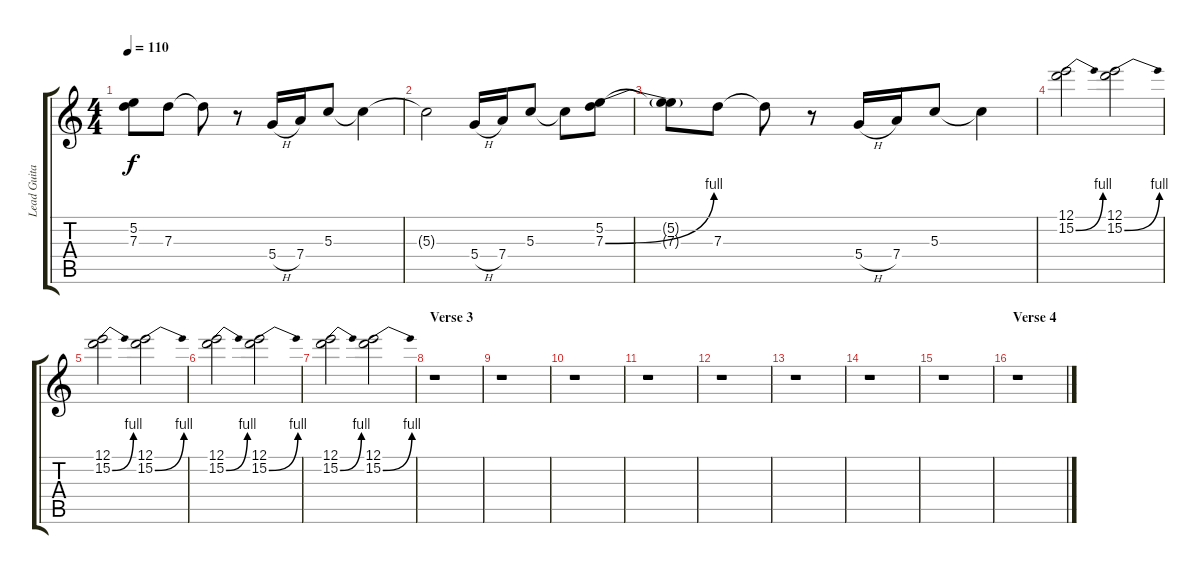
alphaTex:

\track ("Lead Guitar" "Lead Guita") {instrument overdrivenguitar}
\staff {score tabs}
\tuning (E4 B3 G3 D3 A2 E2) {hide}
\ts (4 4)
\tempo 110
\clef g2
\ks c
(5.2{t} 7.3{t}).8{dy f} 7.3.8 7.3{t}.8 r.8 5.4{h}.16 7.4.16 5.3.8 5.3{t}.4 |
5.3{t}.2 5.4{h}.16 7.4.16 5.3.8 5.3{t}.8 (5.2 7.3{be (bend 0 0 60 4)}).8 |
(5.2{t} 7.3{t}).8 7.3.8 7.3{t}.8 r.8 5.4{h}.16 7.4.16 5.3.8 5.3{t}.4 |
(12.1 15.2{be (bend 0 0 60 4)}).2 (12.1 15.2{be (bend 0 0 60 4)}).2 |
(12.1 15.2{be (bend 0 0 60 4)}).2 (12.1 15.2{be (bend 0 0 60 4)}).2 |
(12.1 15.2{be (bend 0 0 60 4)}).2 (12.1 15.2{be (bend 0 0 60 4)}).2 |
(12.1 15.2{be (bend 0 0 60 4)}).2 (12.1 15.2{be (bend 0 0 60 4)}).2 |
\section ("" "Verse 3")
r.1 |
r.1 |
r.1 |
r.1 |
r.1 |
r.1 |
r.1 |
r.1 |
\section ("" "Verse 4")
r.1
